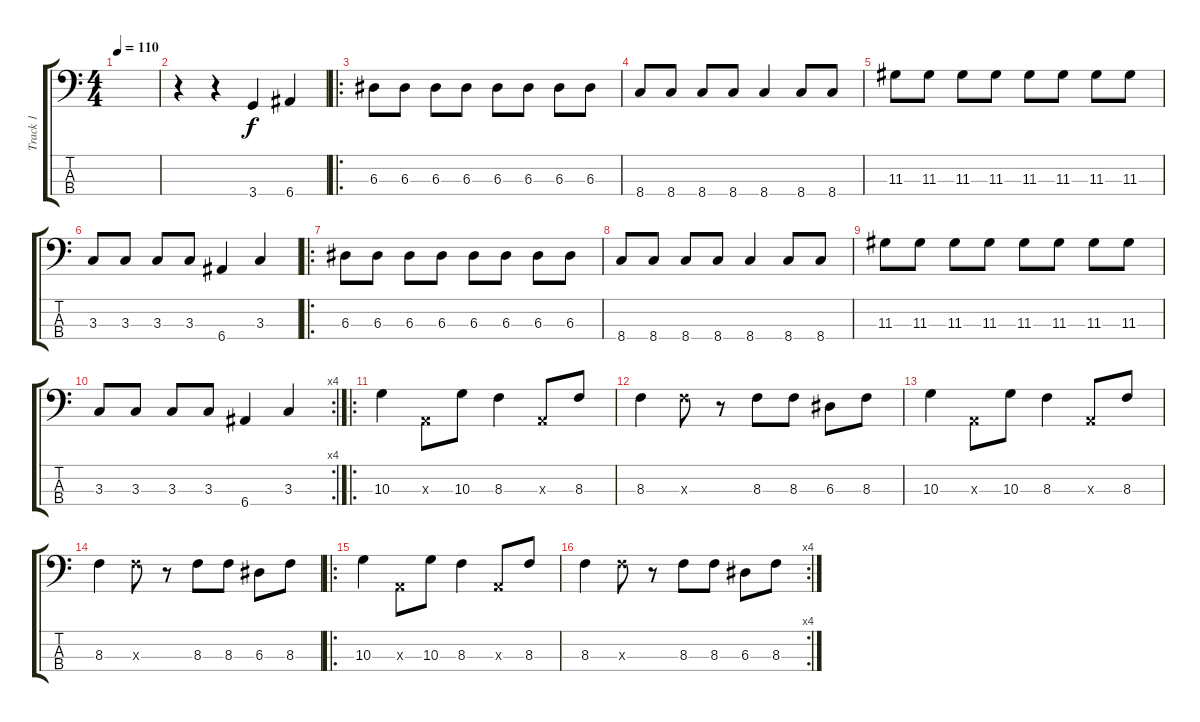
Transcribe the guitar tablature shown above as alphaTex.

\track ("Track 1" "Track 1") {instrument electricbassfinger}
\staff {score tabs}
\tuning (G2 D2 A1 E1) {hide}
\ts (4 4)
\tempo 110
\clef f4
\ks c
|
r.4 r.4 3.4.4 6.4.4 |
\ro
6.3.8 6.3.8 6.3.8 6.3.8 6.3.8 6.3.8 6.3.8 6.3.8 |
8.4.8 8.4.8 8.4.8 8.4.8 8.4.4 8.4.8 8.4.8 |
11.3.8 11.3.8 11.3.8 11.3.8 11.3.8 11.3.8 11.3.8 11.3.8 |
3.3.8 3.3.8 3.3.8 3.3.8 6.4.4 3.3.4 |
\ro
6.3.8 6.3.8 6.3.8 6.3.8 6.3.8 6.3.8 6.3.8 6.3.8 |
8.4.8 8.4.8 8.4.8 8.4.8 8.4.4 8.4.8 8.4.8 |
11.3.8 11.3.8 11.3.8 11.3.8 11.3.8 11.3.8 11.3.8 11.3.8 |
\rc 4
3.3.8 3.3.8 3.3.8 3.3.8 6.4.4 3.3.4 |
\ro
10.3.4 0.3{x}.8 10.3.8 8.3.4 0.3{x}.8 8.3.8 |
8.3.4 8.3{x}.8 r.8 8.3.8 8.3.8 6.3.8 8.3.8 |
10.3.4 0.3{x}.8 10.3.8 8.3.4 0.3{x}.8 8.3.8 |
8.3.4 8.3{x}.8 r.8 8.3.8 8.3.8 6.3.8 8.3.8 |
\ro
10.3.4 0.3{x}.8 10.3.8 8.3.4 0.3{x}.8 8.3.8 |
\rc 4
8.3.4 8.3{x}.8 r.8 8.3.8 8.3.8 6.3.8 8.3.8
